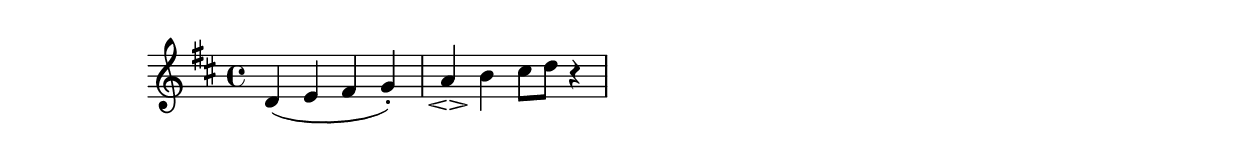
\version "2.14.0"

\relative c' {
  \key d \major
  d ( e fis g-. ) a\espressivo b cis8 [ d ] r4
}